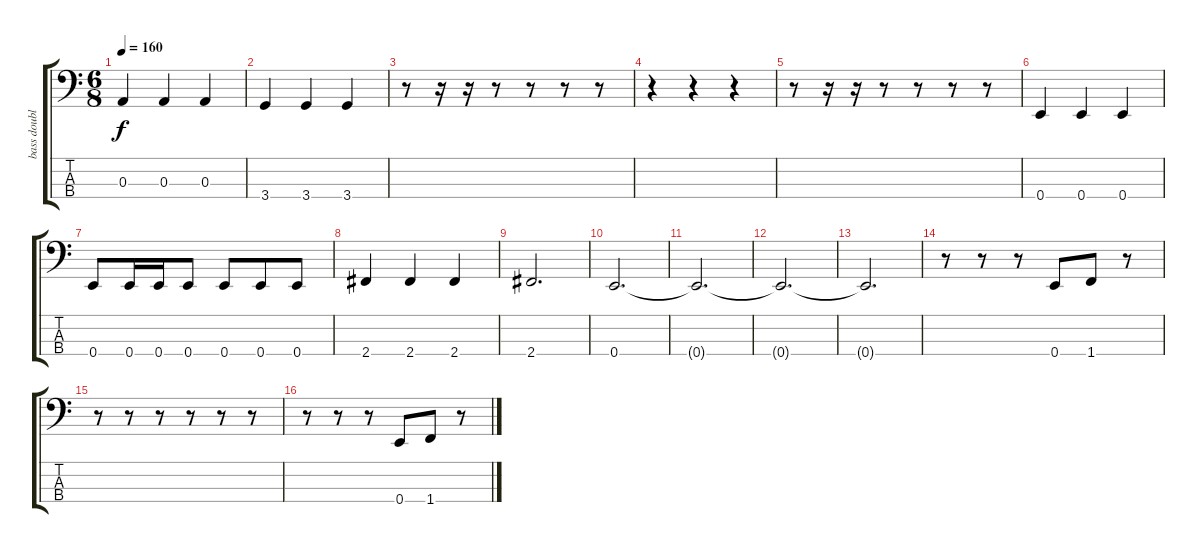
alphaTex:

\track ("bass double" "bass doubl") {instrument slapbass1}
\staff {score tabs}
\tuning (G2 D2 A1 E1) {hide}
\ts (6 8)
\tempo 160
\clef f4
\ks c
0.3.4{dy f} 0.3.4 0.3.4 |
3.4.4 3.4.4 3.4.4 |
r.8 r.16 r.16 r.8 r.8 r.8 r.8 |
r.4 r.4 r.4 |
r.8 r.16 r.16 r.8 r.8 r.8 r.8 |
0.4.4 0.4.4 0.4.4 |
0.4.8 0.4.16 0.4.16 0.4.8 0.4.8 0.4.8 0.4.8 |
2.4.4 2.4.4 2.4.4 |
2.4.2{d} |
0.4.2{d} |
0.4{t}.2{d} |
0.4{t}.2{d} |
0.4{t}.2{d} |
r.8 r.8 r.8 0.4.8 1.4.8 r.8 |
r.8 r.8 r.8 r.8 r.8 r.8 |
r.8 r.8 r.8 0.4.8 1.4.8 r.8
